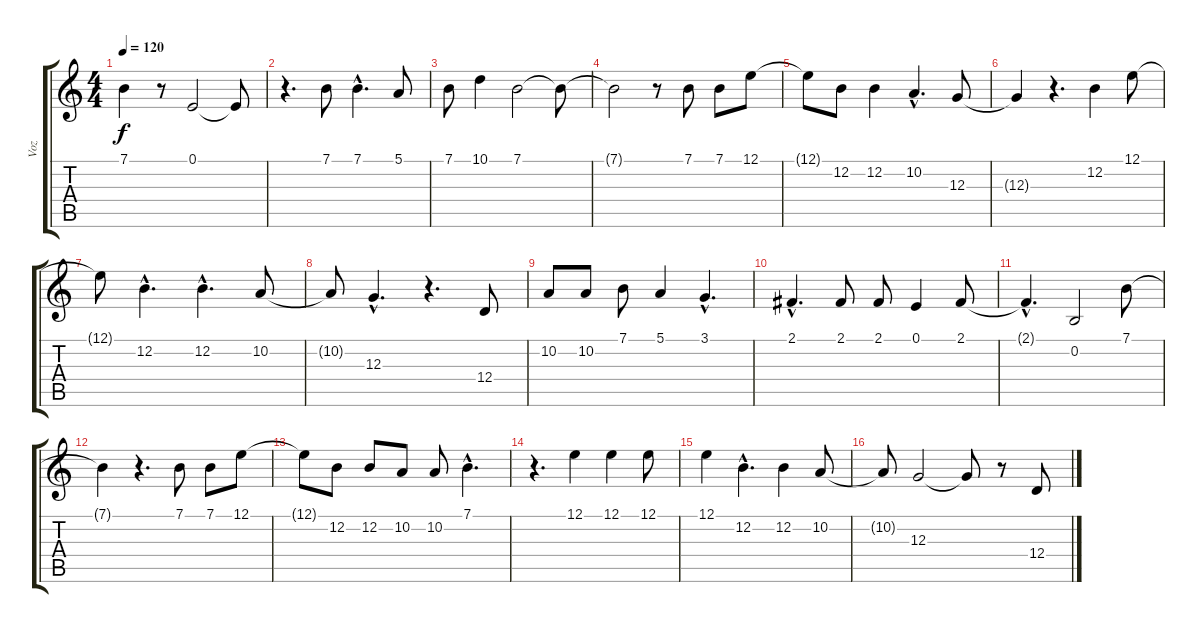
\track ("Voz" "Voz") {instrument synthbrass1}
\staff {score tabs}
\tuning (E4 B3 G3 D3 A2 E2) {hide}
\ts (4 4)
\tempo 120
\clef g2
\ks c
7.1{t}.4{dy f} r.8 0.1.2 0.1{t}.8 |
r.4{d} 7.1.8 7.1{hac}.4{d} 5.1.8 |
7.1.8 10.1.4 7.1.2 7.1{t}.8 |
7.1{t}.2 r.8 7.1.8 7.1.8 12.1.8 |
12.1{t}.8 12.2.8 12.2.4 10.2{hac}.4{d} 12.3.8 |
12.3{t}.4 r.4{d} 12.2.4 12.1.8 |
12.1{t}.8 12.2{hac}.4{d} 12.2{hac}.4{d} 10.2.8 |
10.2{t}.8 12.3{hac}.4{d} r.4{d} 12.4.8 |
10.2.8 10.2.8 7.1.8 5.1.4 3.1{hac}.4{d} |
2.1{hac}.4{d} 2.1.8 2.1.8 0.1.4 2.1.8 |
2.1{hac t}.4{d} 0.2.2 7.1.8 |
7.1{t}.4 r.4{d} 7.1.8 7.1.8 12.1.8 |
12.1{t}.8 12.2.8 12.2.8 10.2.8 10.2.8 7.1{hac}.4{d} |
r.4{d} 12.1.4 12.1.4 12.1.8 |
12.1.4 12.2{hac}.4{d} 12.2.4 10.2.8 |
10.2{t}.8 12.3.2 12.3{t}.8 r.8 12.4.8
